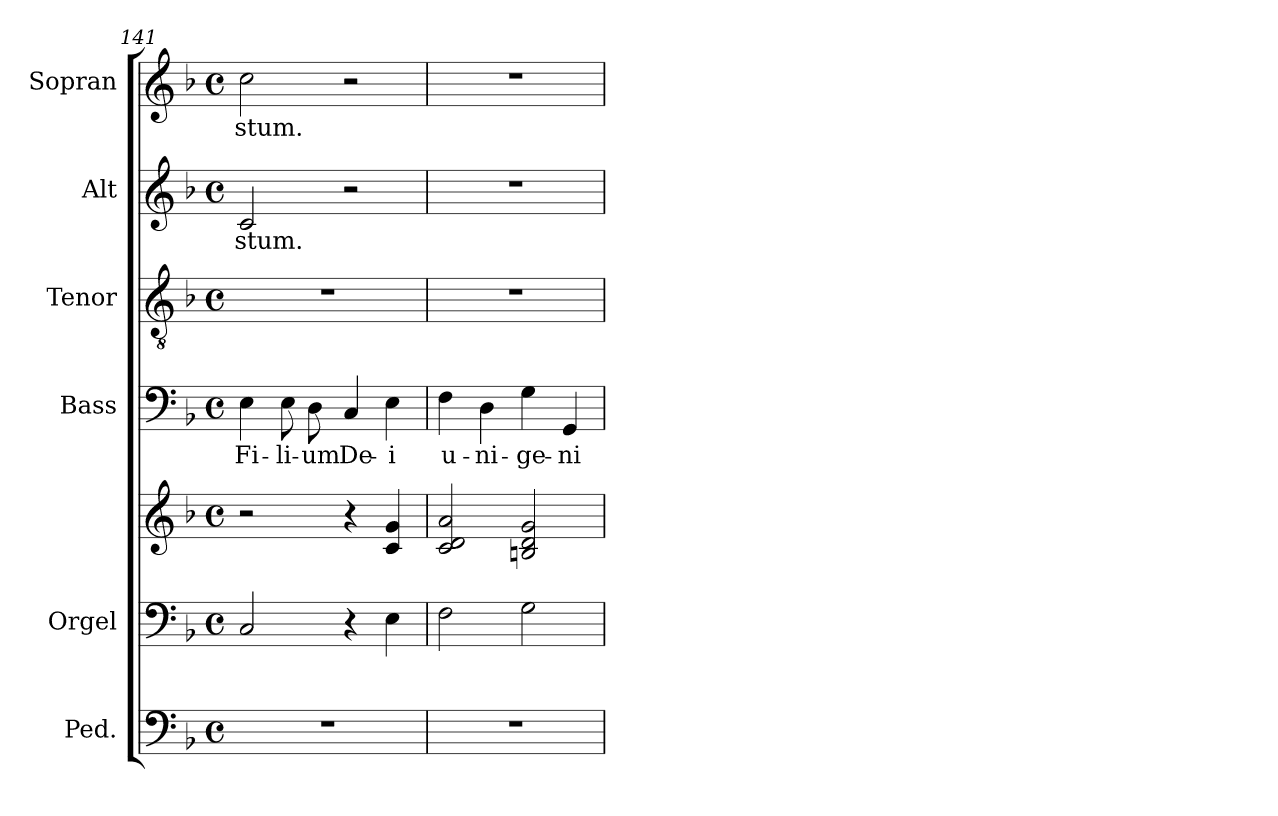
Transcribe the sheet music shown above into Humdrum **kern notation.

**kern	**kern	**kern	**kern	**text	**kern	**kern	**text	**kern	**text
*part6	*part5	*part5	*part4	*part4	*part3	*part2	*part2	*part1	*part1
*staff7	*staff6	*staff5	*staff4	*staff4	*staff3	*staff2	*staff2	*staff1	*staff1
*I"Ped.	*I"Orgel	*	*I"Bass	*	*I"Tenor	*I"Alt	*	*I"Sopran	*
*	*I'Org.	*	*I'B.	*	*I'T.	*I'A.	*	*I'S.	*
!!LO:LB:g=z
*clefF4	*clefF4	*clefG2	*clefF4	*	*clefGv2	*clefG2	*	*clefG2	*
*ITrd7c12	*	*	*	*	*	*	*	*	*
*k[b-]	*k[b-]	*k[b-]	*k[b-]	*	*k[b-]	*k[b-]	*	*k[b-]	*
*F:	*F:	*F:	*F:	*	*F:	*F:	*	*F:	*
*M4/4	*M4/4	*M4/4	*M4/4	*	*M4/4	*M4/4	*	*M4/4	*
*met(c)	*met(c)	*met(c)	*met(c)	*	*met(c)	*met(c)	*	*met(c)	*
=141	=141	=141	=141	=141	=141	=141	=141	=141	=141
!	!	!	!	!LO:LY:b	!	!	!LO:LY:b	!	!LO:LY:b
1r	2C/	2r	4E\	Fi-	1r	2c/	-stum.	2cc\	-stum.
!	!	!	!	!LO:LY:b	!	!	!	!	!
.	.	.	8E\	-li-	.	.	.	.	.
!	!	!	!	!LO:LY:b	!	!	!	!	!
.	.	.	8D\	-um	.	.	.	.	.
!	!	!	!	!LO:LY:b	!	!	!	!	!
.	4r	4r	4C/	De-	.	2r	.	2r	.
!	!	!	!	!LO:LY:b	!	!	!	!	!
.	4E\	4c/ 4g/	4E\	-i	.	.	.	.	.
=142	=142	=142	=142	=142	=142	=142	=142	=142	=142
!	!	!	!	!LO:LY:b	!	!	!	!	!
1r	2F\	2c/ 2d/ 2a/	4F\	u-	1r	1r	.	1r	.
!	!	!	!	!LO:LY:b	!	!	!	!	!
.	.	.	4D\	-ni-	.	.	.	.	.
!	!	!	!	!LO:LY:b	!	!	!	!	!
.	2G\	2Bn/ 2d/ 2g/	4G\	-ge-	.	.	.	.	.
!	!	!	!	!LO:LY:b	!	!	!	!	!
.	.	.	4GG/	-ni-	.	.	.	.	.
=	=	=	=	=	=	=	=	=	=
*-	*-	*-	*-	*-	*-	*-	*-	*-	*-
